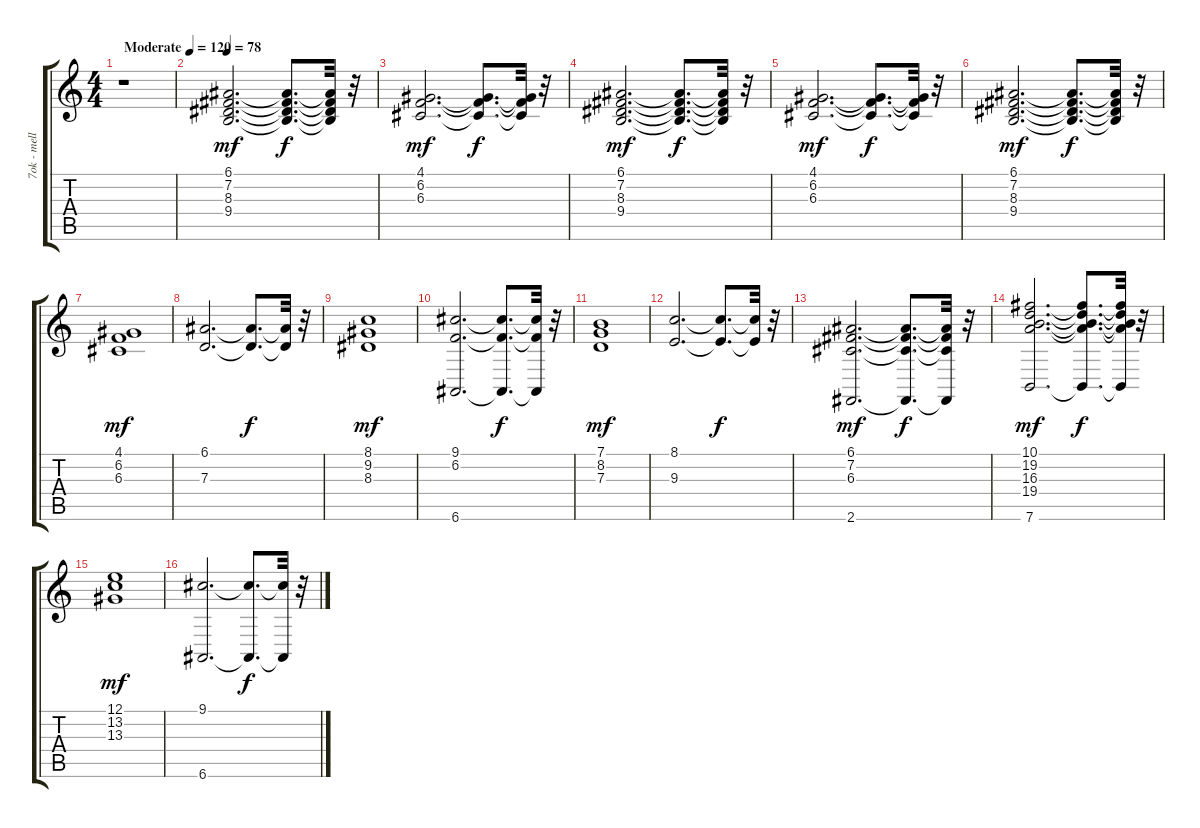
\track ("7ok - mellotron" "7ok - mell") {instrument stringensemble1}
\staff {score tabs}
\tuning (E4 B3 G3 D3 A2 E2) {hide}
\ts (4 4)
\tempo (120 "Moderate")
\clef g2
\ks c
r.1{dy mf instrument stringensemble1} |
\tempo 78
(6.1 7.2 8.3 9.4).2{d balance 9} (6.1{t} 7.2{t} 8.3{t} 9.4{t}).8{d dy f} (6.1{t} 7.2{t} 8.3{t} 9.4{t}).32 r.32 |
(4.1 6.2 6.3).2{d dy mf} (4.1{t} 6.2{t} 6.3{t}).8{d dy f} (4.1{t} 6.2{t} 6.3{t}).32 r.32 |
(6.1 7.2 8.3 9.4).2{d dy mf} (6.1{t} 7.2{t} 8.3{t} 9.4{t}).8{d dy f} (6.1{t} 7.2{t} 8.3{t} 9.4{t}).32 r.32 |
(4.1 6.2 6.3).2{d dy mf} (4.1{t} 6.2{t} 6.3{t}).8{d dy f} (4.1{t} 6.2{t} 6.3{t}).32 r.32 |
(6.1 7.2 8.3 9.4).2{d dy mf} (6.1{t} 7.2{t} 8.3{t} 9.4{t}).8{d dy f} (6.1{t} 7.2{t} 8.3{t} 9.4{t}).32 r.32 |
(4.1 6.2 6.3).1{dy mf} |
(6.1 7.3).2{d} (6.1{t} 7.3{t}).8{d dy f} (6.1{t} 7.3{t}).32 r.32 |
(8.1 9.2 8.3).1{dy mf} |
(9.1 6.2 6.6).2{d} (9.1{t} 6.2{t} 6.6{t}).8{d dy f} (9.1{t} 6.2{t} 6.6{t}).32 r.32 |
(7.1 8.2 7.3).1{dy mf} |
(8.1 9.3).2{d} (8.1{t} 9.3{t}).8{d dy f} (8.1{t} 9.3{t}).32 r.32 |
(6.1 7.2 6.3 2.6).2{d dy mf} (6.1{t} 7.2{t} 6.3{t} 2.6{t}).8{d dy f} (6.1{t} 7.2{t} 6.3{t} 2.6{t}).32 r.32 |
(10.1 19.2 16.3 19.4 7.6).2{d dy mf} (10.1{t} 19.2{t} 16.3{t} 19.4{t} 7.6{t}).8{d dy f} (10.1{t} 19.2{t} 16.3{t} 19.4{t} 7.6{t}).32 r.32 |
(12.1 13.2 13.3).1{dy mf} |
(9.1 6.6).2{d} (9.1{t} 6.6{t}).8{d dy f} (9.1{t} 6.6{t}).32 r.32
